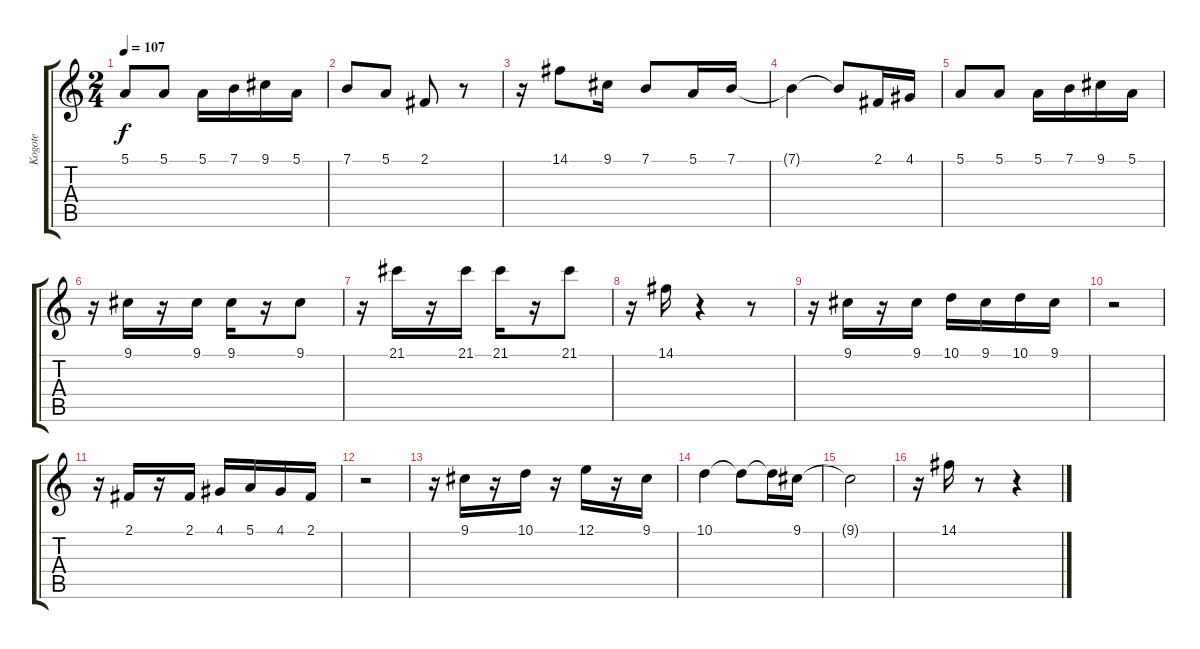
\track ("Kogote" "Kogote") {instrument brasssection}
\staff {score tabs}
\tuning (E4 B3 G3 D3 A2 E2) {hide}
\ts (2 4)
\tempo 107
\clef g2
\ks c
5.1.8{dy f} 5.1.8 5.1.16 7.1.16 9.1.16 5.1.16 |
7.1.8 5.1.8 2.1.8 r.8 |
r.16 14.1.8 9.1.16 7.1.8 5.1.16 7.1.16 |
7.1{t}.4 7.1{t}.8 2.1.16 4.1.16 |
5.1.8 5.1.8 5.1.16 7.1.16 9.1.16 5.1.16 |
r.16 9.1.16 r.16 9.1.16 9.1.16 r.16 9.1.8 |
r.16 21.1.16 r.16 21.1.16 21.1.16 r.16 21.1.8 |
r.16 14.1.16 r.4 r.8 |
r.16 9.1.16 r.16 9.1.16 10.1.16 9.1.16 10.1.16 9.1.16 |
r.2 |
r.16 2.1.16 r.16 2.1.16 4.1.16 5.1.16 4.1.16 2.1.16 |
r.2 |
r.16 9.1.16 r.16 10.1.16 r.16 12.1.16 r.16 9.1.16 |
10.1.4 10.1{t}.8 10.1{t}.16 9.1.16 |
9.1{t}.2 |
r.16 14.1.16 r.8 r.4
